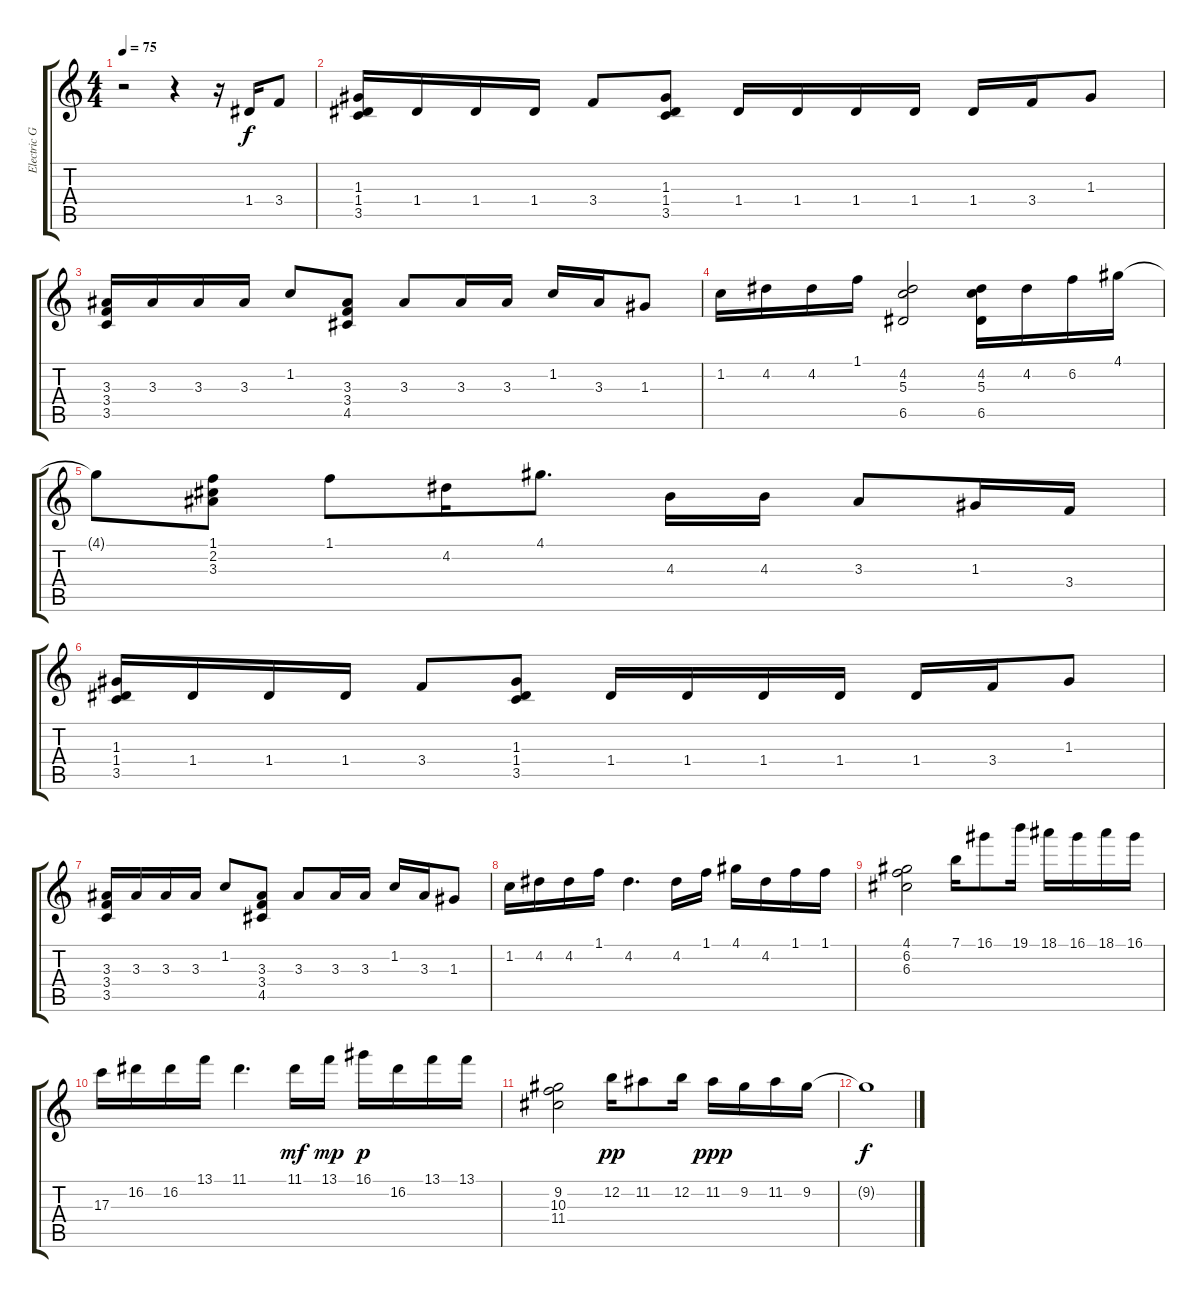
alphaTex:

\track ("Electric Guitar" "Electric G") {instrument electricguitarjazz}
\staff {score tabs}
\tuning (E4 B3 G3 D3 A2 E2) {hide}
\ts (4 4)
\tempo 75
\clef g2
\ks c
r.2{dy f} r.4 r.16 1.4.16 3.4.8 |
(1.3 1.4 3.5).16 1.4.16 1.4.16 1.4.16 3.4.8 (1.3 1.4 3.5).8 1.4.16 1.4.16 1.4.16 1.4.16 1.4.16 3.4.16 1.3.8 |
(3.3 3.4 3.5).16 3.3.16 3.3.16 3.3.16 1.2.8 (3.3 3.4 4.5).8 3.3.8 3.3.16 3.3.16 1.2.16 3.3.16 1.3.8 |
1.2.16 4.2.16 4.2.16 1.1.16 (4.2 5.3 6.5).2 (4.2 5.3 6.5).16 4.2.16 6.2.16 4.1.16 |
4.1{t}.8 (1.1 2.2 3.3).8 1.1.8 4.2.16 4.1.8{d} 4.3.16 4.3.16 3.3.8 1.3.16 3.4.16 |
(1.3 1.4 3.5).16 1.4.16 1.4.16 1.4.16 3.4.8 (1.3 1.4 3.5).8 1.4.16 1.4.16 1.4.16 1.4.16 1.4.16 3.4.16 1.3.8 |
(3.3 3.4 3.5).16 3.3.16 3.3.16 3.3.16 1.2.8 (3.3 3.4 4.5).8 3.3.8 3.3.16 3.3.16 1.2.16 3.3.16 1.3.8 |
1.2.16 4.2.16 4.2.16 1.1.16 4.2.4{d} 4.2.16 1.1.16 4.1.16 4.2.16 1.1.16 1.1.16 |
(4.1 6.2 6.3).2 7.1.16 16.1.8 19.1.16 18.1.16 16.1.16 18.1.16 16.1.16 |
17.3.16 16.2.16 16.2.16 13.1.16 11.1.4{d} 11.1.16{dy mf} 13.1.16{dy mp} 16.1.16{dy p} 16.2.16 13.1.16 13.1.16 |
(9.2 10.3 11.4).2 12.2.16{dy pp} 11.2.8 12.2.16 11.2.16{dy ppp} 9.2.16 11.2.16 9.2.16 |
9.2{t}.1{dy f}
